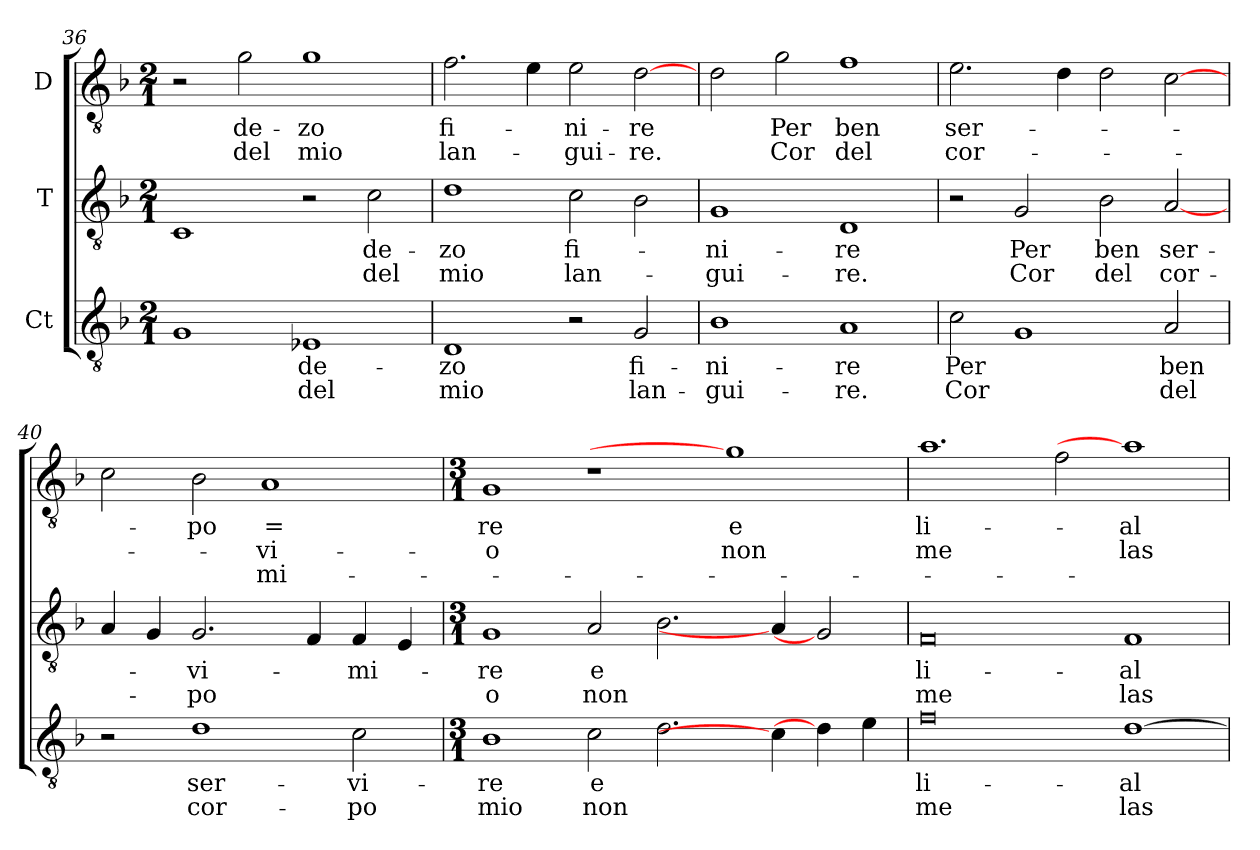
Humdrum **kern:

**kern	**text	**text	**kern	**text	**text	**kern	**text	**text	**text
*part3	*part3	*part3	*part2	*part2	*part2	*part1	*part1	*part1	*part1
*staff3	*staff3	*staff3	*staff2	*staff2	*staff2	*staff1	*staff1	*staff1	*staff1
*I"Ct	*	*	*I"T	*	*	*I"D	*	*	*
*clefGv2	*	*	*clefGv2	*	*	*clefGv2	*	*	*
*ITrd7c12	*	*	*ITrd7c12	*	*	*ITrd7c12	*	*	*
*k[b-]	*	*	*k[b-]	*	*	*k[b-]	*	*	*
*F:	*	*	*F:	*	*	*F:	*	*	*
*M2/1	*	*	*M2/1	*	*	*M2/1	*	*	*
=36	=36	=36	=36	=36	=36	=36	=36	=36	=36
1GGi/	.	.	1CCi/	.	.	2r	.	.	.
!	!	!	!	!	!	!	!LO:LY:b:color=#000000	!LO:LY:b:color=#000000	!
.	.	.	.	.	.	2Gi\	de-	del	.
!	!LO:LY:b:color=#000000	!LO:LY:b:color=#000000	!	!	!	!	!	!	!
!	!	!	!	!	!	!	!LO:LY:b:color=#000000	!LO:LY:b:color=#000000	!
1EE-Xi/	de-	del	2r	.	.	1Gi\	-zo	mio	.
!	!	!	!	!LO:LY:b:color=#000000	!LO:LY:b:color=#000000	!	!	!	!
.	.	.	2Ci\	de-	del	.	.	.	.
=37	=37	=37	=37	=37	=37	=37	=37	=37	=37
!	!LO:LY:b:color=#000000	!LO:LY:b:color=#000000	!	!	!	!	!	!	!
!	!	!	!	!LO:LY:b:color=#000000	!LO:LY:b:color=#000000	!	!	!	!
!	!	!	!	!	!	!	!LO:LY:b:color=#000000	!LO:LY:b:color=#000000	!
1DDi/	-zo	mio	1Di\	-zo	mio	2.Fi\	fi-	lan-	.
.	.	.	.	.	.	4Ei\	.	.	.
!	!	!	!	!LO:LY:b:color=#000000	!LO:LY:b:color=#000000	!	!	!	!
!	!	!	!	!	!	!	!LO:LY:b:color=#000000	!LO:LY:b:color=#000000	!
2r	.	.	2Ci\	fi-	lan-	2Ei\	-ni-	-gui-	.
!	!LO:LY:b:color=#000000	!LO:LY:b:color=#000000	!	!	!	!	!	!	!
!	!	!	!	!	!	!	!LO:LY:b:color=#000000	!LO:LY:b:color=#000000	!
2GGi/	fi-	lan-	2BB-i\	.	.	[2Di\	-re	-re.	.
=38	=38	=38	=38	=38	=38	=38	=38	=38	=38
!	!LO:LY:b:color=#000000	!LO:LY:b:color=#000000	!	!	!	!	!	!	!
!	!	!	!	!LO:LY:b:color=#000000	!LO:LY:b:color=#000000	!	!	!	!
1BB-i/	-ni-	-gui-	1GGi/	-ni-	-gui-	2Di\	.	.	.
!	!	!	!	!	!	!	!LO:LY:b:color=#000000	!LO:LY:b:color=#000000	!
.	.	.	.	.	.	2Gi\	Per	Cor	.
!	!LO:LY:b:color=#000000	!LO:LY:b:color=#000000	!	!	!	!	!	!	!
!	!	!	!	!LO:LY:b:color=#000000	!LO:LY:b:color=#000000	!	!	!	!
!	!	!	!	!	!	!	!LO:LY:b:color=#000000	!LO:LY:b:color=#000000	!
1AAi/	-re	-re.	1DDi/	-re	-re.	1Fi\	ben	del	.
!!LO:LB:g=z
=39	=39	=39	=39	=39	=39	=39	=39	=39	=39
!	!LO:LY:b:color=#000000	!LO:LY:b:color=#000000	!	!	!	!	!	!	!
!	!	!	!	!	!	!	!LO:LY:b:color=#000000	!LO:LY:b:color=#000000	!
2Ci\	Per	Cor	2r	.	.	2.Ei\	ser-	cor-	.
!	!	!	!	!LO:LY:b:color=#000000	!LO:LY:b:color=#000000	!	!	!	!
1GGi/	.	.	2GGi/	Per	Cor	.	.	.	.
.	.	.	.	.	.	4Di\	.	.	.
!	!	!	!	!LO:LY:b:color=#000000	!LO:LY:b:color=#000000	!	!	!	!
.	.	.	2BB-i\	ben	del	2Di\	.	.	.
!	!LO:LY:b:color=#000000	!LO:LY:b:color=#000000	!	!	!	!	!	!	!
!	!	!	!	!LO:LY:b:color=#000000	!LO:LY:b:color=#000000	!	!	!	!
2AAi/	ben	del	[2AAi/	ser-	cor-	[2Ci\	.	.	.
=40	=40	=40	=40	=40	=40	=40	=40	=40	=40
2r	.	.	4AAi/	.	.	2Ci\	.	.	.
.	.	.	4GGi/	.	.	.	.	.	.
!	!LO:LY:b:color=#000000	!LO:LY:b:color=#000000	!	!	!	!	!	!	!
!	!	!	!	!LO:LY:b:color=#000000	!LO:LY:b:color=#000000	!	!	!	!
!	!	!	!	!	!	!	!LO:LY:b:color=#000000	!	!
1Di\	ser-	cor-	2.GGi/	-vi-	-po	2BB-i\	-po	.	.
!	!	!	!	!	!	!	!LO:LY:a:color=#000000	!LO:LY:b:color=#000000	!LO:LY:b:color=#000000
.	.	.	.	.	.	1AAi/	=	-vi-	mi-
.	.	.	4FFi/	.	.	.	.	.	.
!	!LO:LY:b:color=#000000	!LO:LY:b:color=#000000	!	!	!	!	!	!	!
!	!	!	!	!LO:LY:b:color=#000000	!	!	!	!	!
2Ci\	-vi-	-po	4FFi/	mi-	.	.	.	.	.
.	.	.	4EEi/	.	.	.	.	.	.
=41	=41	=41	=41	=41	=41	=41	=41	=41	=41
*M3/1	*	*	*M3/1	*	*	*M3/1	*	*	*
!	!LO:LY:b:color=#000000	!LO:LY:b:color=#000000	!	!	!	!	!	!	!
!	!	!	!	!LO:LY:b:color=#000000	!LO:LY:b:color=#000000	!	!	!	!
!	!	!	!	!	!	!	!LO:LY:b:color=#000000	!LO:LY:b:color=#000000	!
1BB-i/	-re	mio	1GGi/	-re	-o	1GGi/	-re	-o	.
!	!LO:LY:b:color=#000000	!LO:LY:b:color=#000000	!	!	!	!	!	!	!
!	!	!	!	!LO:LY:b:color=#000000	!LO:LY:b:color=#000000	!	!	!	!
2Ci\	e	non	2AAi/	e	non	1r	.	.	.
2.Di\	.	.	2.BB-i\	.	.	.	.	.	.
!	!	!	!	!	!	!	!LO:LY:b:color=#000000	!LO:LY:b:color=#000000	!
.	.	.	.	.	.	1Gi\]	e	non	.
4Ci\]	.	.	4AAi/]	.	.	.	.	.	.
4Di\]	.	.	2GGi/]	.	.	.	.	.	.
4Ei\	.	.	.	.	.	.	.	.	.
=42	=42	=42	=42	=42	=42	=42	=42	=42	=42
!	!LO:LY:b:color=#000000	!LO:LY:b:color=#000000	!	!	!	!	!	!	!
!	!	!	!	!LO:LY:b:color=#000000	!LO:LY:b:color=#000000	!	!	!	!
!	!	!	!	!	!	!	!LO:LY:b:color=#000000	!LO:LY:b:color=#000000	!
0Fi\	li-	me	0FFi/	li-	me	1.Ai\	li-	me	.
.	.	.	.	.	.	2Fi\	.	.	.
!	!LO:LY:b:color=#000000	!LO:LY:b:color=#000000	!	!	!	!	!	!	!
!	!	!	!	!LO:LY:b:color=#000000	!LO:LY:b:color=#000000	!	!	!	!
!	!	!	!	!	!	!	!LO:LY:b:color=#000000	!LO:LY:b:color=#000000	!
[1Di\	-al-	las-	1FFi/	-al-	las-	1Ai\]	-al-	las-	.
=	=	=	=	=	=	=	=	=	=
*-	*-	*-	*-	*-	*-	*-	*-	*-	*-
